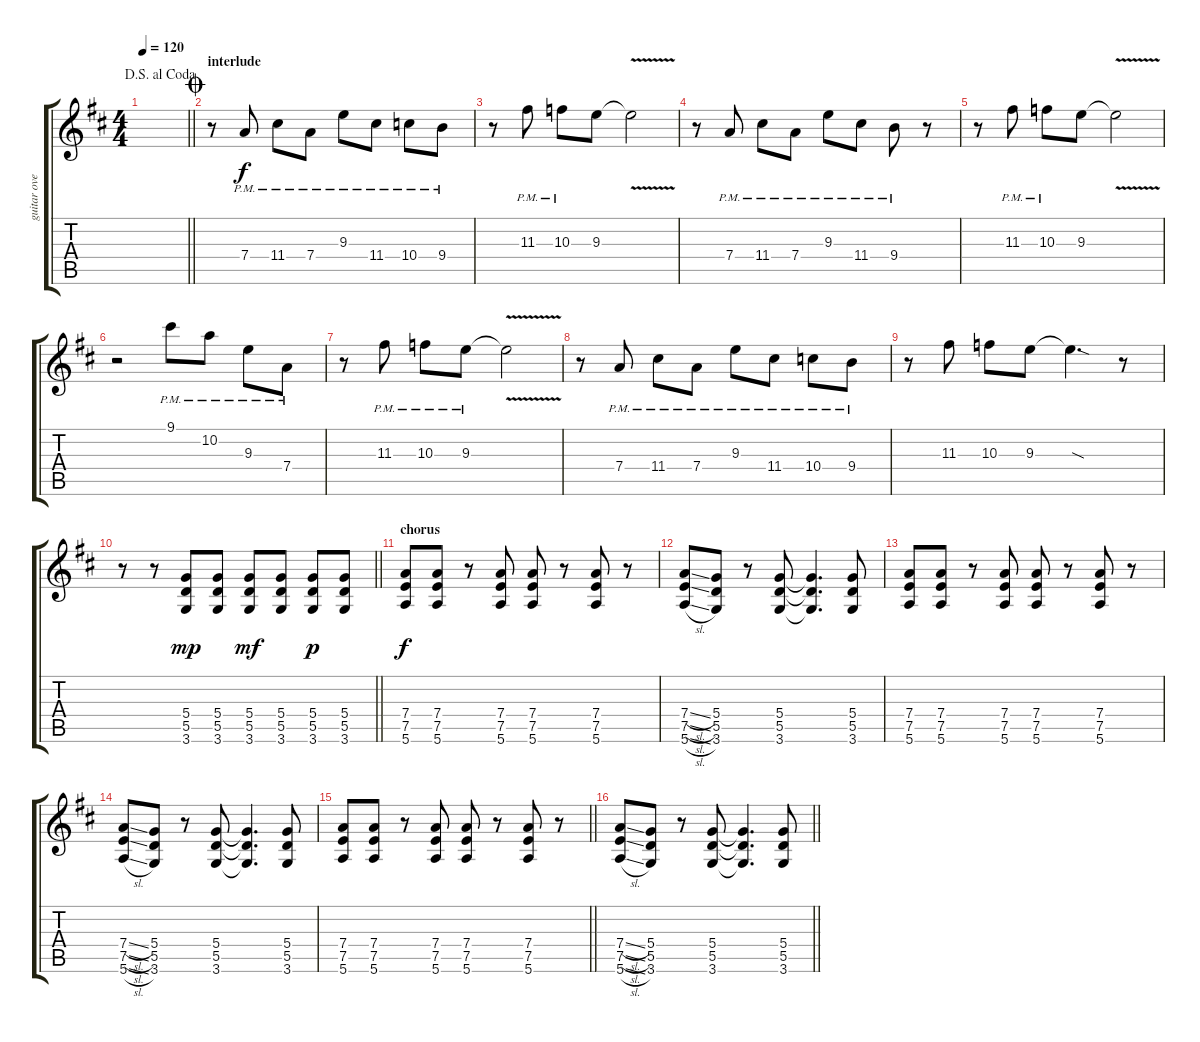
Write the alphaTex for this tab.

\track ("guitar overdubs" "guitar ove") {instrument distortionguitar}
\staff {score tabs}
\tuning (E4 B3 G3 D3 A2 E2) {hide}
\ts (4 4)
\jump dalsegnoalcoda
\tempo 120
\clef g2
\barLineRight lightlight
\ks d
|
\section ("" "interlude")
\jump coda
r.8 7.4{pm}.8 11.4{pm}.8 7.4{pm}.8 9.3{pm}.8 11.4{pm}.8 10.4{pm}.8 9.4{pm}.8 |
r.8 11.3{pm}.8 10.3{pm}.8 9.3.8 9.3{v t}.2 |
r.8 7.4{pm}.8 11.4{pm}.8 7.4{pm}.8 9.3{pm}.8 11.4{pm}.8 9.4{pm}.8 r.8 |
r.8 11.3{pm}.8 10.3{pm}.8 9.3.8 9.3{v t}.2 |
r.2 9.1{pm}.8 10.2{pm}.8 9.3{pm}.8 7.4{pm}.8 |
r.8 11.3{pm}.8 10.3{pm}.8 9.3{pm}.8 9.3{v t}.2 |
r.8 7.4{pm}.8 11.4{pm}.8 7.4{pm}.8 9.3{pm}.8 11.4{pm}.8 10.4{pm}.8 9.4{pm}.8 |
r.8 11.3.8 10.3.8 9.3.8 9.3{sod t}.4{d} r.8 |
\barLineRight lightlight
r.8 r.8 (5.4 5.5 3.6).8{dy mp} (5.4 5.5 3.6).8 (5.4 5.5 3.6).8{dy mf} (5.4 5.5 3.6).8 (5.4 5.5 3.6).8{dy p} (5.4 5.5 3.6).8 |
\section ("" "chorus")
(7.4 7.5 5.6).8{dy f} (7.4 7.5 5.6).8 r.8 (7.4 7.5 5.6).8 (7.4 7.5 5.6).8 r.8 (7.4 7.5 5.6).8 r.8 |
(7.4{sl} 7.5{sl} 5.6{sl}).8 (5.4 5.5 3.6).8 r.8 (5.4 5.5 3.6).8 (5.4{t} 5.5{t} 3.6{t}).4{d} (5.4 5.5 3.6).8 |
(7.4 7.5 5.6).8 (7.4 7.5 5.6).8 r.8 (7.4 7.5 5.6).8 (7.4 7.5 5.6).8 r.8 (7.4 7.5 5.6).8 r.8 |
(7.4{sl} 7.5{sl} 5.6{sl}).8 (5.4 5.5 3.6).8 r.8 (5.4 5.5 3.6).8 (5.4{t} 5.5{t} 3.6{t}).4{d} (5.4 5.5 3.6).8 |
\barLineRight lightlight
(7.4 7.5 5.6).8 (7.4 7.5 5.6).8 r.8 (7.4 7.5 5.6).8 (7.4 7.5 5.6).8 r.8 (7.4 7.5 5.6).8 r.8 |
\barLineRight lightlight
(7.4{sl} 7.5{sl} 5.6{sl}).8 (5.4 5.5 3.6).8 r.8 (5.4 5.5 3.6).8 (5.4{t} 5.5{t} 3.6{t}).4{d} (5.4 5.5 3.6).8
